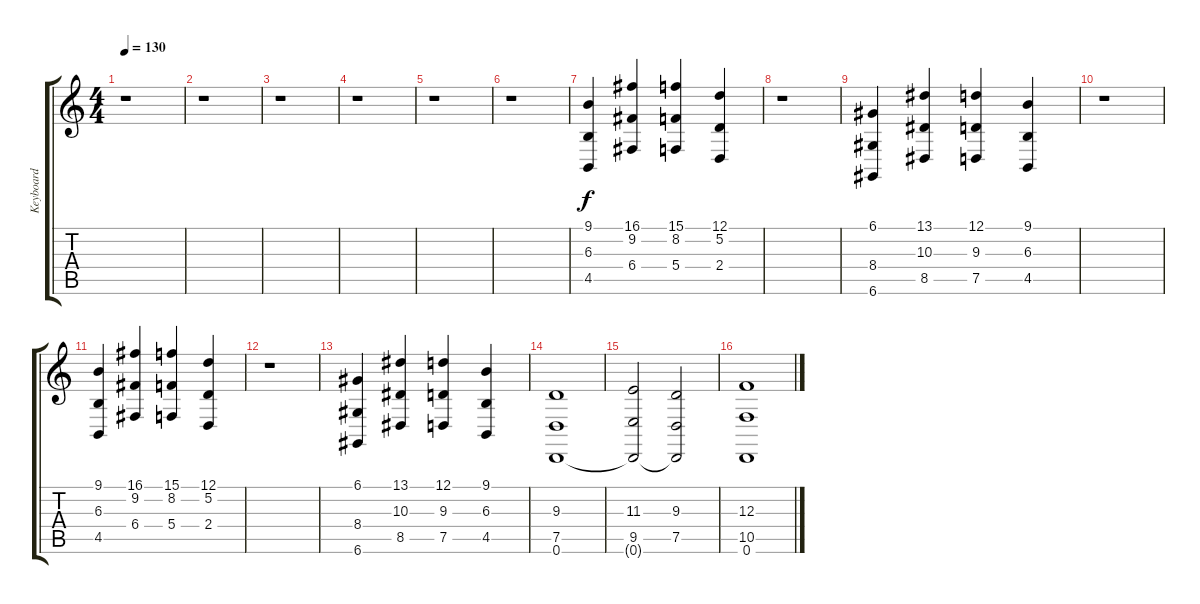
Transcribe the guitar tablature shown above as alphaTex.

\track ("Keyboard" "Keyboard") {instrument choiraahs}
\staff {score tabs}
\tuning (D4 A3 F3 C3 G2 D2) {hide}
\ts (4 4)
\tempo 130
\clef g2
\ks c
r.1{dy f} |
r.1 |
r.1 |
r.1 |
r.1 |
r.1 |
(9.1 6.3 4.5).4{volume 13} (16.1 9.2 6.4).4 (15.1 8.2 5.4).4 (12.1 5.2 2.4).4 |
r.1 |
(6.1 8.4 6.6).4 (13.1 10.3 8.5).4 (12.1 9.3 7.5).4 (9.1 6.3 4.5).4 |
r.1 |
(9.1 6.3 4.5).4{volume 13} (16.1 9.2 6.4).4 (15.1 8.2 5.4).4 (12.1 5.2 2.4).4 |
r.1 |
(6.1 8.4 6.6).4 (13.1 10.3 8.5).4 (12.1 9.3 7.5).4 (9.1 6.3 4.5).4 |
(9.3 7.5 0.6).1{volume 11} |
(11.3 9.5 0.6{t}).2 (9.3 7.5 0.6{t}).2 |
(12.3 10.5 0.6).1
